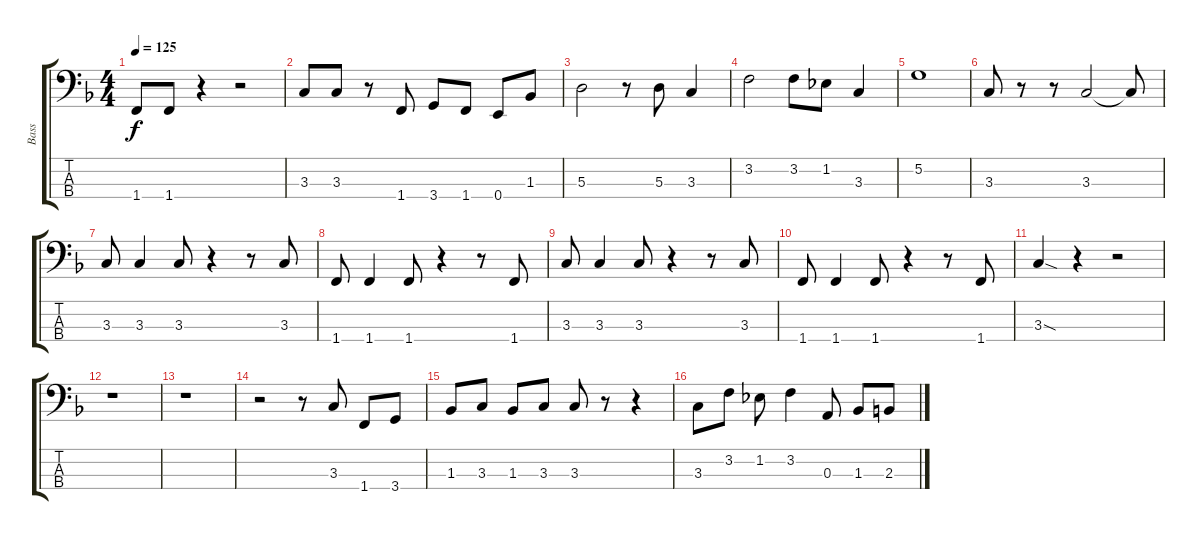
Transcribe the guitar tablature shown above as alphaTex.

\track ("Bass" "Bass") {instrument electricbassfinger}
\staff {score tabs}
\tuning (G2 D2 A1 E1) {hide}
\ts (4 4)
\tempo 125
\clef f4
\ks f
1.4.8{dy f} 1.4.8 r.4 r.2 |
3.3.8 3.3.8 r.8 1.4.8 3.4.8 1.4.8 0.4.8 1.3.8 |
5.3.2 r.8 5.3.8 3.3.4 |
3.2.2 3.2.8 1.2.8 3.3.4 |
5.2.1 |
3.3.8 r.8 r.8 3.3.2 3.3{t}.8 |
3.3.8 3.3.4 3.3.8 r.4 r.8 3.3.8 |
1.4.8 1.4.4 1.4.8 r.4 r.8 1.4.8 |
3.3.8 3.3.4 3.3.8 r.4 r.8 3.3.8 |
1.4.8 1.4.4 1.4.8 r.4 r.8 1.4.8 |
3.3{sod}.4 r.4 r.2 |
r.1 |
r.1 |
r.2 r.8 3.3.8 1.4.8 3.4.8 |
1.3.8 3.3.8 1.3.8 3.3.8 3.3.8 r.8 r.4 |
3.3.8 3.2.8 1.2.8 3.2.4 0.3.8 1.3.8 2.3.8
